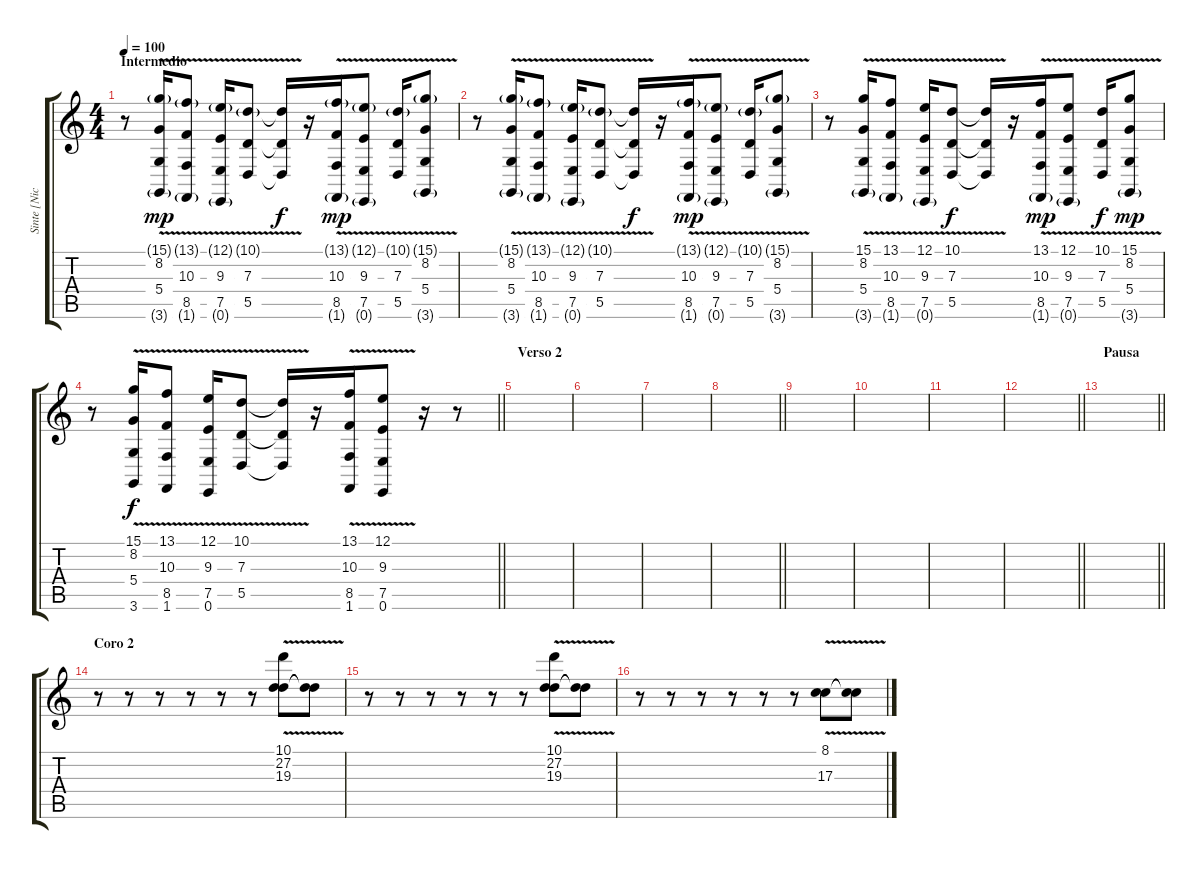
\track ("Sinte [Nick]" "Sinte [Nic") {instrument lead2sawtooth}
\staff {score tabs}
\tuning (E4 B3 G3 D3 A2 E2) {hide}
\ts (4 4)
\section ("" "Intermedio")
\tempo 100
\clef g2
\ks c
r.8{dy f} (15.1{v g} 8.2{v} 5.4{v} 3.6{v g}).16{dy mp} (13.1{v g} 10.3{v} 8.5{v} 1.6{v g}).8 (12.1{v g} 9.3{v} 7.5{v} 0.6{v g}).16 (10.1{v g} 7.3{v} 5.5{v}).8 (10.1{t} 7.3{t} 5.5{t}).16{dy f} r.16 (13.1{v g} 10.3{v} 8.5{v} 1.6{v g}).16{dy mp} (12.1{v g} 9.3{v} 7.5{v} 0.6{v g}).8 (10.1{v g} 7.3{v} 5.5{v}).16 (15.1{v g} 8.2{v} 5.4{v} 3.6{v g}).8 |
r.8 (15.1{v g} 8.2{v} 5.4{v} 3.6{v g}).16 (13.1{v g} 10.3{v} 8.5{v} 1.6{v g}).8 (12.1{v g} 9.3{v} 7.5{v} 0.6{v g}).16 (10.1{v g} 7.3{v} 5.5{v}).8 (10.1{t} 7.3{t} 5.5{t}).16{dy f} r.16 (13.1{v g} 10.3{v} 8.5{v} 1.6{v g}).16{dy mp} (12.1{v g} 9.3{v} 7.5{v} 0.6{v g}).8 (10.1{v g} 7.3{v} 5.5{v}).16 (15.1{v g} 8.2{v} 5.4{v} 3.6{v g}).8 |
r.8 (15.1{v} 8.2{v} 5.4{v} 3.6{v g}).16 (13.1{v} 10.3{v} 8.5{v} 1.6{v g}).8 (12.1{v} 9.3{v} 7.5{v} 0.6{v g}).16 (10.1{v} 7.3{v} 5.5{v}).8{dy f} (10.1{t} 7.3{t} 5.5{t}).16 r.16 (13.1{v} 10.3{v} 8.5{v} 1.6{v g}).16{dy mp} (12.1{v} 9.3{v} 7.5{v} 0.6{v g}).8 (10.1{v} 7.3{v} 5.5{v}).16{dy f} (15.1{v} 8.2{v} 5.4{v} 3.6{v g}).8{dy mp} |
\barLineRight lightlight
r.8 (15.1{v} 8.2{v} 5.4{v} 3.6{v}).16{dy f} (13.1{v} 10.3{v} 8.5{v} 1.6{v}).8 (12.1{v} 9.3{v} 7.5{v} 0.6{v}).16 (10.1{v} 7.3{v} 5.5{v}).8 (10.1{t} 7.3{t} 5.5{t}).16 r.16 (13.1{v} 10.3{v} 8.5{v} 1.6{v}).16 (12.1{v} 9.3{v} 7.5{v} 0.6{v}).8 r.16 r.8 |
\section ("" "Verso 2")
|
|
|
\barLineRight lightlight
|
|
|
|
\barLineRight lightlight
|
\section ("" "Pausa")
\barLineRight lightlight
|
\section ("" "Coro 2")
r.8 r.8 r.8 r.8 r.8 r.8 (10.1{v} 27.2 19.3{v}).8 (10.1{t} 19.3{t}).8 |
r.8 r.8 r.8 r.8 r.8 r.8 (10.1{v} 27.2 19.3{v}).8 (10.1{t} 19.3{t}).8 |
r.8 r.8 r.8 r.8 r.8 r.8 (8.1{v} 17.3{v}).8 (8.1{t} 17.3{t}).8
